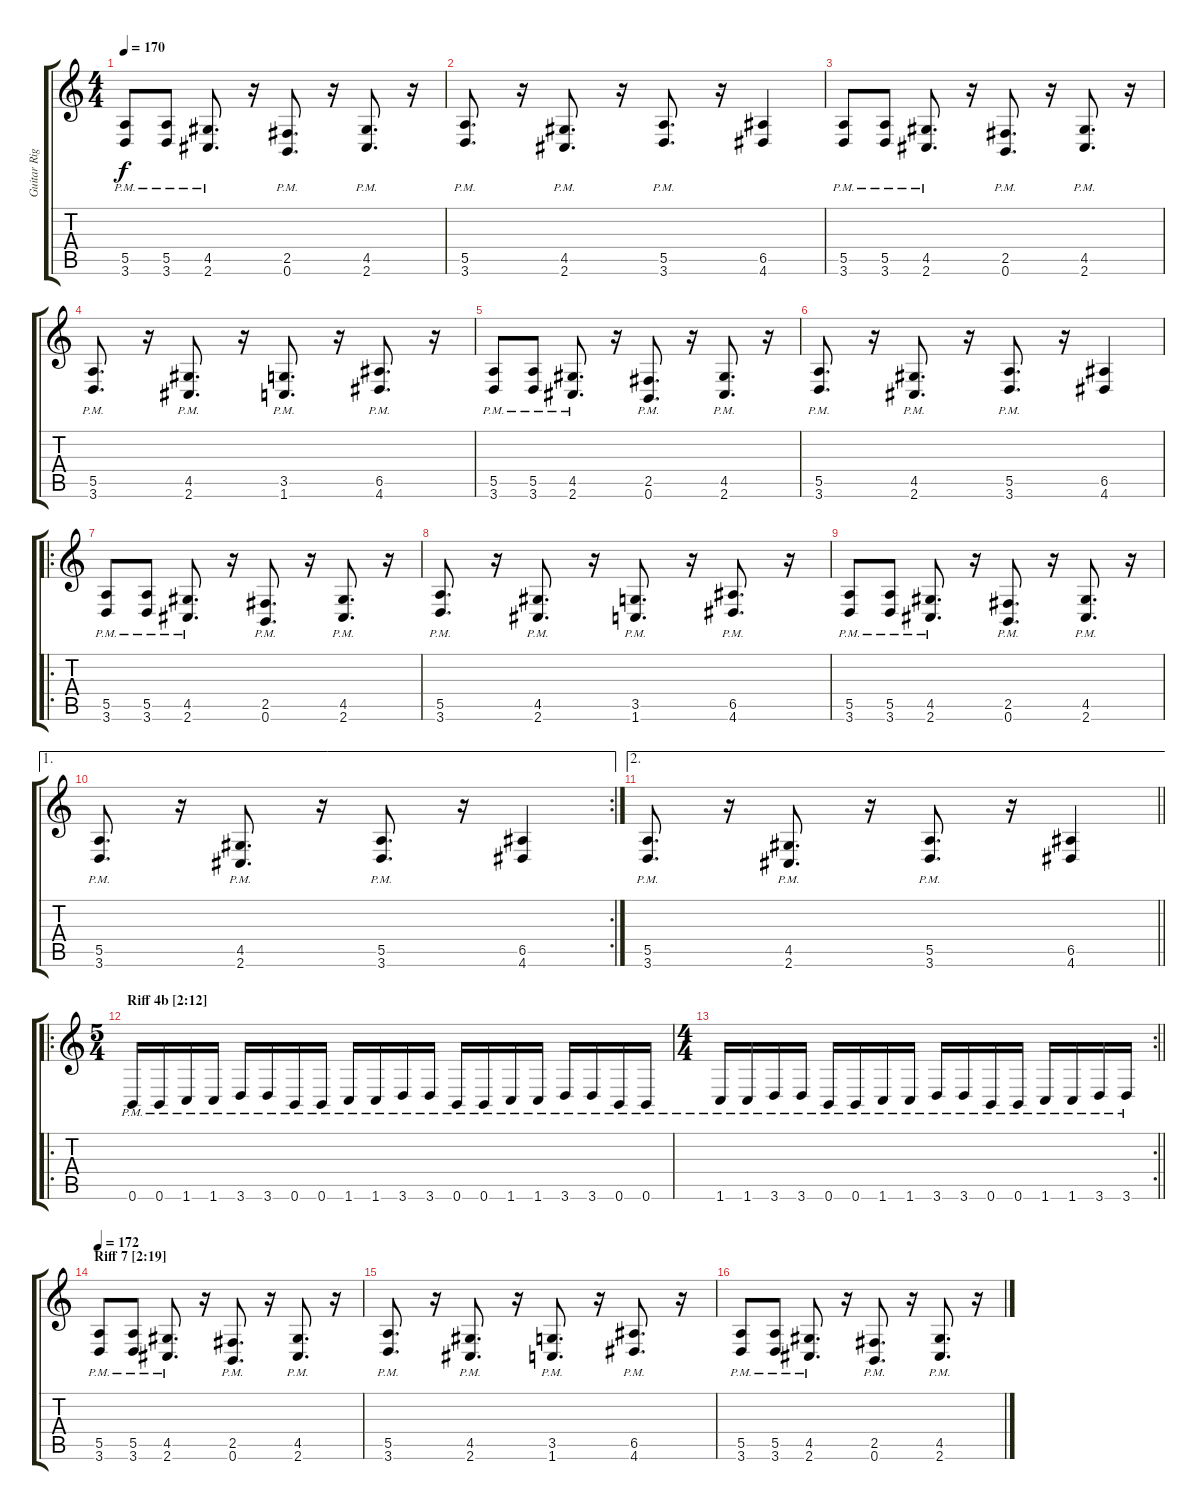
\track ("Guitar RighT" "Guitar Rig") {instrument overdrivenguitar}
\staff {score tabs}
\tuning (B3 Gb3 D3 A2 E2 B1) {hide}
\ts (4 4)
\tempo 170
\clef g2
\ks c
(5.5{pm} 3.6{pm}).8{dy f} (5.5{pm} 3.6{pm}).8 (4.5{pm} 2.6{pm}).8{d} r.16 (2.5{pm} 0.6{pm}).8{d} r.16 (4.5{pm} 2.6{pm}).8{d} r.16 |
(5.5{pm} 3.6{pm}).8{d} r.16 (4.5{pm} 2.6{pm}).8{d} r.16 (5.5{pm} 3.6{pm}).8{d} r.16 (6.5 4.6).4 |
(5.5{pm} 3.6{pm}).8 (5.5{pm} 3.6{pm}).8 (4.5{pm} 2.6{pm}).8{d} r.16 (2.5{pm} 0.6{pm}).8{d} r.16 (4.5{pm} 2.6{pm}).8{d} r.16 |
(5.5{pm} 3.6{pm}).8{d} r.16 (4.5{pm} 2.6{pm}).8{d} r.16 (3.5{pm} 1.6{pm}).8{d} r.16 (6.5{pm} 4.6{pm}).8{d} r.16 |
(5.5{pm} 3.6{pm}).8 (5.5{pm} 3.6{pm}).8 (4.5{pm} 2.6{pm}).8{d} r.16 (2.5{pm} 0.6{pm}).8{d} r.16 (4.5{pm} 2.6{pm}).8{d} r.16 |
(5.5{pm} 3.6{pm}).8{d} r.16 (4.5{pm} 2.6{pm}).8{d} r.16 (5.5{pm} 3.6{pm}).8{d} r.16 (6.5 4.6).4 |
\ro
(5.5{pm} 3.6{pm}).8 (5.5{pm} 3.6{pm}).8 (4.5{pm} 2.6{pm}).8{d} r.16 (2.5{pm} 0.6{pm}).8{d} r.16 (4.5{pm} 2.6{pm}).8{d} r.16 |
(5.5{pm} 3.6{pm}).8{d} r.16 (4.5{pm} 2.6{pm}).8{d} r.16 (3.5{pm} 1.6{pm}).8{d} r.16 (6.5{pm} 4.6{pm}).8{d} r.16 |
(5.5{pm} 3.6{pm}).8 (5.5{pm} 3.6{pm}).8 (4.5{pm} 2.6{pm}).8{d} r.16 (2.5{pm} 0.6{pm}).8{d} r.16 (4.5{pm} 2.6{pm}).8{d} r.16 |
\ae 1
\rc 2
(5.5{pm} 3.6{pm}).8{d} r.16 (4.5{pm} 2.6{pm}).8{d} r.16 (5.5{pm} 3.6{pm}).8{d} r.16 (6.5 4.6).4 |
\ae 2
\barLineRight lightlight
(5.5{pm} 3.6{pm}).8{d} r.16 (4.5{pm} 2.6{pm}).8{d} r.16 (5.5{pm} 3.6{pm}).8{d} r.16 (6.5 4.6).4 |
\ro
\ts (5 4)
\section ("" "Riff 4b [2:12]")
0.6{pm}.16 0.6{pm}.16 1.6{pm}.16 1.6{pm}.16 3.6{pm}.16 3.6{pm}.16 0.6{pm}.16 0.6{pm}.16 1.6{pm}.16 1.6{pm}.16 3.6{pm}.16 3.6{pm}.16 0.6{pm}.16 0.6{pm}.16 1.6{pm}.16 1.6{pm}.16 3.6{pm}.16 3.6{pm}.16 0.6{pm}.16 0.6{pm}.16 |
\rc 2
\ts (4 4)
\barLineRight lightlight
1.6{pm}.16 1.6{pm}.16 3.6{pm}.16 3.6{pm}.16 0.6{pm}.16 0.6{pm}.16 1.6{pm}.16 1.6{pm}.16 3.6{pm}.16 3.6{pm}.16 0.6{pm}.16 0.6{pm}.16 1.6{pm}.16 1.6{pm}.16 3.6{pm}.16 3.6{pm}.16 |
\section ("" "Riff 7 [2:19]")
\tempo 172
(5.5{pm} 3.6{pm}).8 (5.5{pm} 3.6{pm}).8 (4.5{pm} 2.6{pm}).8{d} r.16 (2.5{pm} 0.6{pm}).8{d} r.16 (4.5{pm} 2.6{pm}).8{d} r.16 |
(5.5{pm} 3.6{pm}).8{d} r.16 (4.5{pm} 2.6{pm}).8{d} r.16 (3.5{pm} 1.6{pm}).8{d} r.16 (6.5{pm} 4.6{pm}).8{d} r.16 |
(5.5{pm} 3.6{pm}).8 (5.5{pm} 3.6{pm}).8 (4.5{pm} 2.6{pm}).8{d} r.16 (2.5{pm} 0.6{pm}).8{d} r.16 (4.5{pm} 2.6{pm}).8{d} r.16
